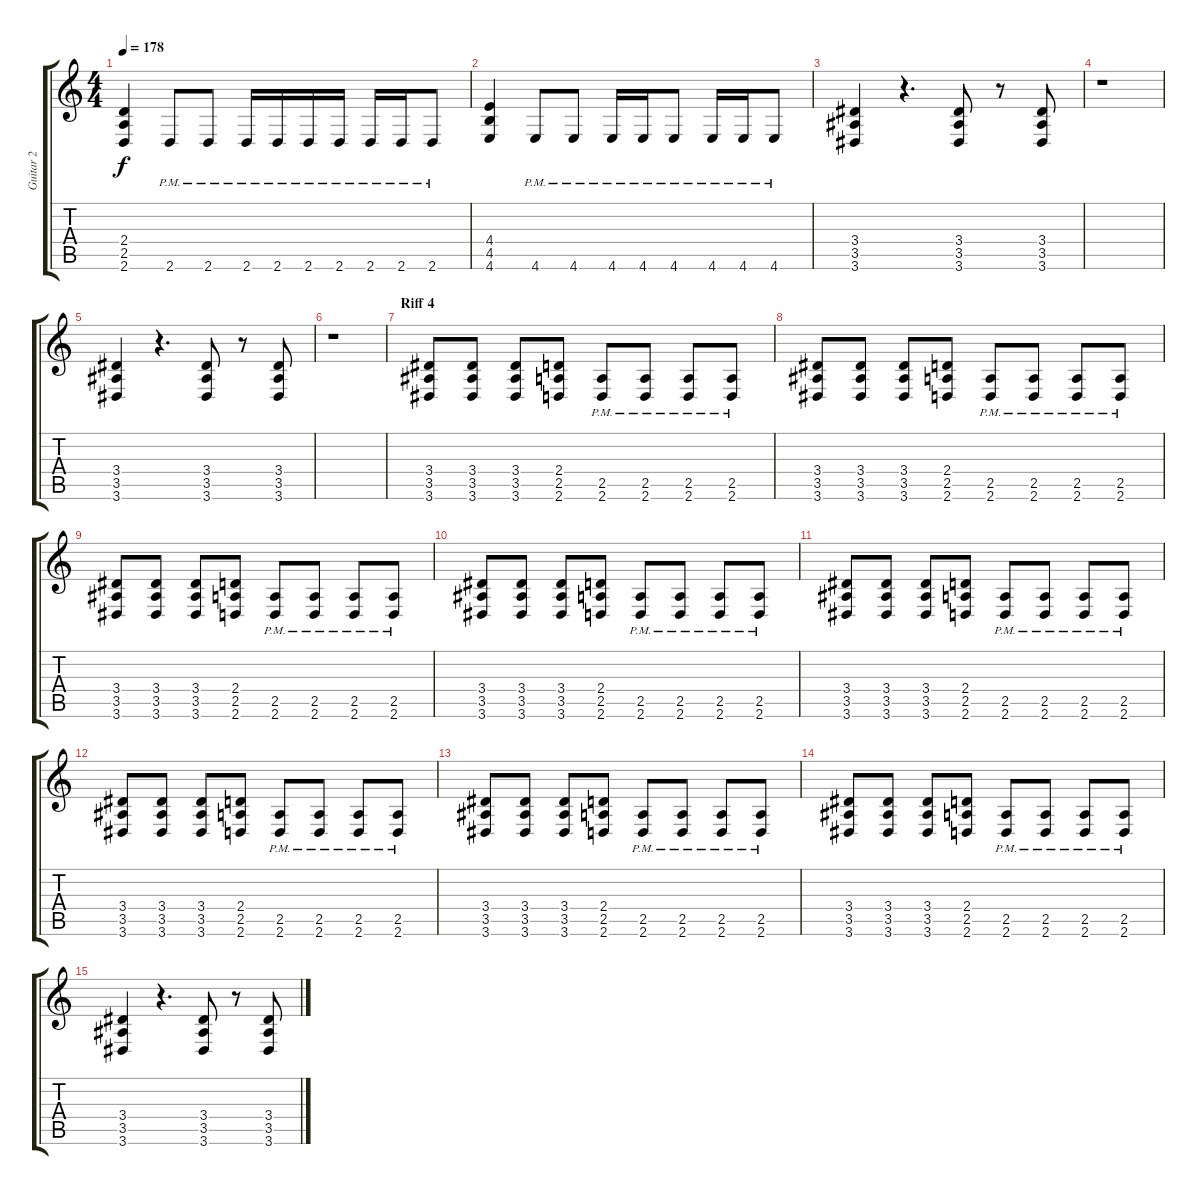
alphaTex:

\track ("Guitar 2" "Guitar 2") {instrument overdrivenguitar}
\staff {score tabs}
\tuning (D4 A3 F3 C3 G2 C2) {hide}
\ts (4 4)
\tempo 178
\clef g2
\ks c
(2.4 2.5 2.6).4{dy f} 2.6{pm}.8 2.6{pm}.8 2.6{pm}.16 2.6{pm}.16 2.6{pm}.16 2.6{pm}.16 2.6{pm}.16 2.6{pm}.16 2.6{pm}.8 |
(4.4 4.5 4.6).4 4.6{pm}.8 4.6{pm}.8 4.6{pm}.16 4.6{pm}.16 4.6{pm}.8 4.6{pm}.16 4.6{pm}.16 4.6{pm}.8 |
(3.4 3.5 3.6).4 r.4{d} (3.4 3.5 3.6).8 r.8 (3.4 3.5 3.6).8 |
r.1 |
(3.4 3.5 3.6).4 r.4{d} (3.4 3.5 3.6).8 r.8 (3.4 3.5 3.6).8 |
r.1 |
\section ("" "Riff 4")
(3.4 3.5 3.6).8 (3.4 3.5 3.6).8 (3.4 3.5 3.6).8 (2.4 2.5 2.6).8 (2.5{pm} 2.6{pm}).8 (2.5{pm} 2.6{pm}).8 (2.5{pm} 2.6{pm}).8 (2.5{pm} 2.6{pm}).8 |
(3.4 3.5 3.6).8 (3.4 3.5 3.6).8 (3.4 3.5 3.6).8 (2.4 2.5 2.6).8 (2.5{pm} 2.6{pm}).8 (2.5{pm} 2.6{pm}).8 (2.5{pm} 2.6{pm}).8 (2.5{pm} 2.6{pm}).8 |
(3.4 3.5 3.6).8 (3.4 3.5 3.6).8 (3.4 3.5 3.6).8 (2.4 2.5 2.6).8 (2.5{pm} 2.6{pm}).8 (2.5{pm} 2.6{pm}).8 (2.5{pm} 2.6{pm}).8 (2.5{pm} 2.6{pm}).8 |
(3.4 3.5 3.6).8 (3.4 3.5 3.6).8 (3.4 3.5 3.6).8 (2.4 2.5 2.6).8 (2.5{pm} 2.6{pm}).8 (2.5{pm} 2.6{pm}).8 (2.5{pm} 2.6{pm}).8 (2.5{pm} 2.6{pm}).8 |
(3.4 3.5 3.6).8 (3.4 3.5 3.6).8 (3.4 3.5 3.6).8 (2.4 2.5 2.6).8 (2.5{pm} 2.6{pm}).8 (2.5{pm} 2.6{pm}).8 (2.5{pm} 2.6{pm}).8 (2.5{pm} 2.6{pm}).8 |
(3.4 3.5 3.6).8 (3.4 3.5 3.6).8 (3.4 3.5 3.6).8 (2.4 2.5 2.6).8 (2.5{pm} 2.6{pm}).8 (2.5{pm} 2.6{pm}).8 (2.5{pm} 2.6{pm}).8 (2.5{pm} 2.6{pm}).8 |
(3.4 3.5 3.6).8 (3.4 3.5 3.6).8 (3.4 3.5 3.6).8 (2.4 2.5 2.6).8 (2.5{pm} 2.6{pm}).8 (2.5{pm} 2.6{pm}).8 (2.5{pm} 2.6{pm}).8 (2.5{pm} 2.6{pm}).8 |
(3.4 3.5 3.6).8 (3.4 3.5 3.6).8 (3.4 3.5 3.6).8 (2.4 2.5 2.6).8 (2.5{pm} 2.6{pm}).8 (2.5{pm} 2.6{pm}).8 (2.5{pm} 2.6{pm}).8 (2.5{pm} 2.6{pm}).8 |
(3.4 3.5 3.6).4 r.4{d} (3.4 3.5 3.6).8 r.8 (3.4 3.5 3.6).8
